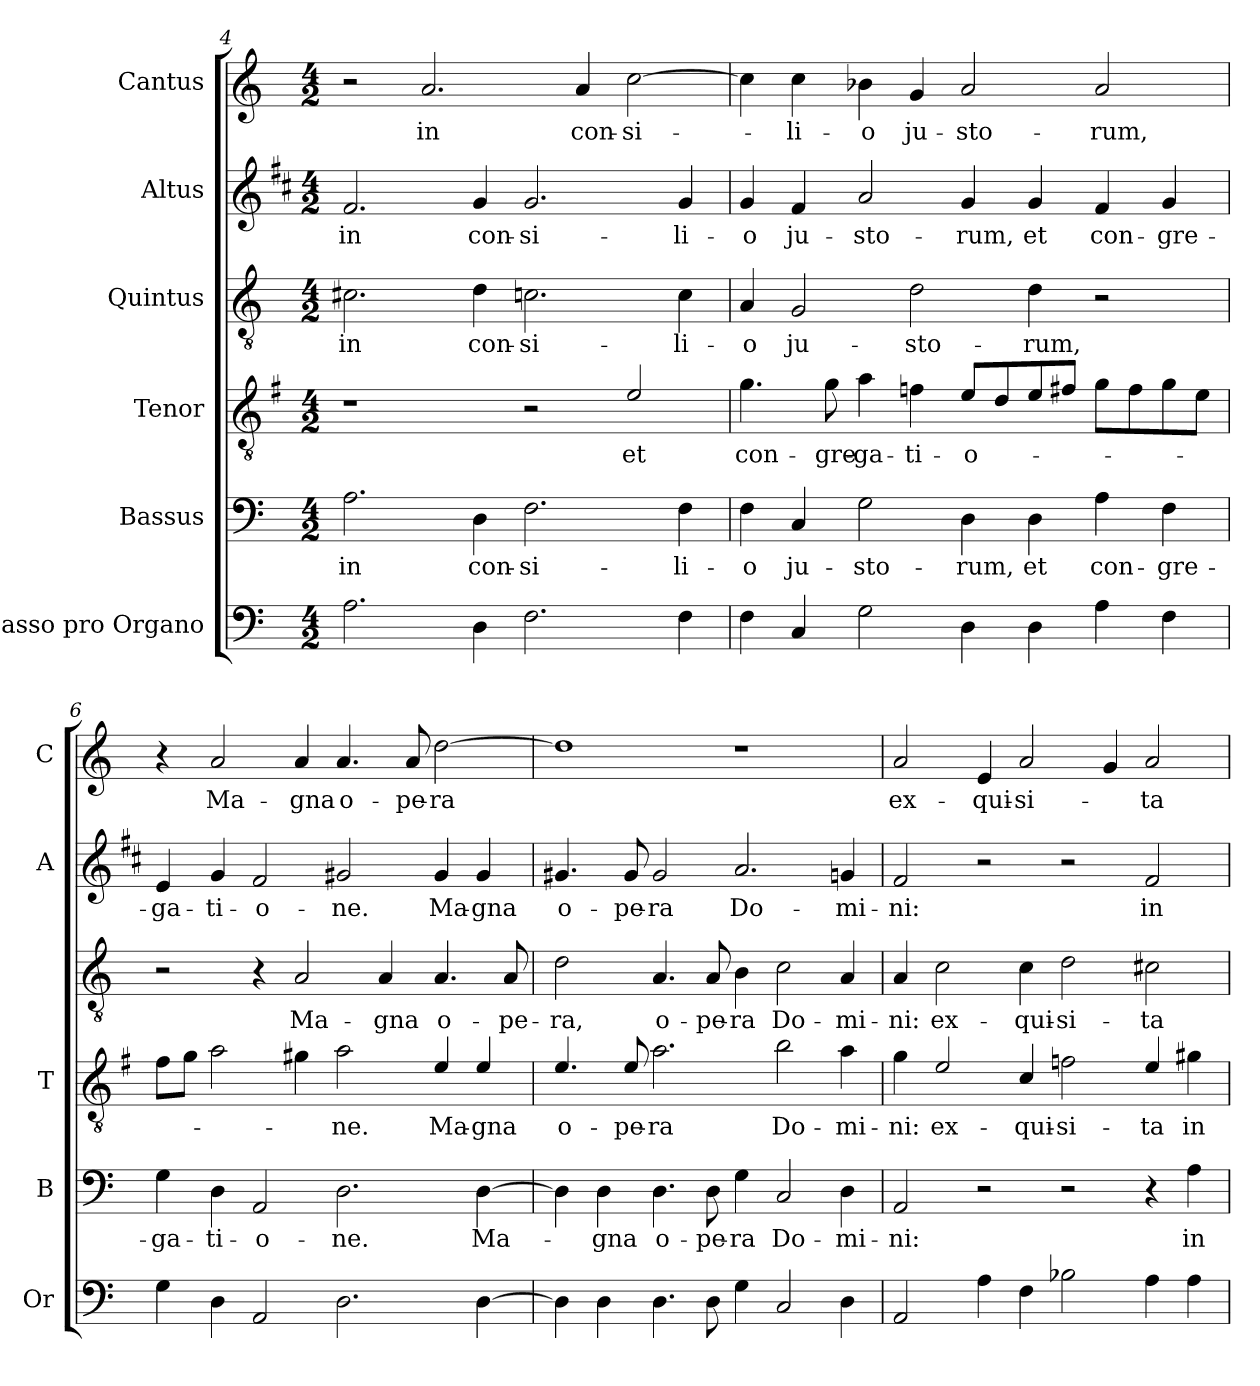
**kern	**kern	**text	**kern	**text	**kern	**text	**kern	**text	**kern	**text
*part6	*part5	*part5	*part4	*part4	*part3	*part3	*part2	*part2	*part1	*part1
*staff6	*staff5	*staff5	*staff4	*staff4	*staff3	*staff3	*staff2	*staff2	*staff1	*staff1
*I"Basso pro Organo	*I"Bassus	*	*I"Tenor	*	*I"Quintus	*	*I"Altus	*	*I"Cantus	*
*I'Or	*I'B	*	*I'T	*	*	*	*I'A	*	*I'C	*
!!LO:LB:g=z
*clefF4	*clefF4	*	*clefGv2	*	*clefGv2	*	*clefG2	*	*clefG2	*
*	*	*	*ITrd4c7	*	*	*	*ITrd1c2	*	*	*
*k[]	*k[]	*	*k[]	*	*k[]	*	*k[]	*	*k[]	*
*C:	*C:	*	*C:	*	*C:	*	*C:	*	*C:	*
*M4/2	*M4/2	*	*M4/2	*	*M4/2	*	*M4/2	*	*M4/2	*
=4	=4	=4	=4	=4	=4	=4	=4	=4	=4	=4
!	!	!LO:LY:b	!	!	!	!LO:LY:b	!	!LO:LY:b	!	!
2.A\	2.A\	in	1r	.	2.c#X\	in	2.e/	in	2r	.
!	!	!	!	!	!	!	!	!	!	!LO:LY:b
.	.	.	.	.	.	.	.	.	2.a/	in
!	!	!LO:LY:b	!	!	!	!LO:LY:b	!	!LO:LY:b	!	!
4D\	4D\	con-	.	.	4d\	con-	4f/	con-	.	.
!	!	!LO:LY:b	!	!	!	!LO:LY:b	!	!LO:LY:b	!	!
2.F\	2.F\	-si-	2r	.	2.cn\	-si-	2.f/	-si-	.	.
!	!	!	!	!	!	!	!	!	!	!LO:LY:b
.	.	.	.	.	.	.	.	.	4a/	con-
!	!	!	!	!LO:LY:b	!	!	!	!	!	!LO:LY:b
.	.	.	2A/	et	.	.	.	.	[2cc\	-si-
!	!	!LO:LY:b	!	!	!	!LO:LY:b	!	!LO:LY:b	!	!
4F\	4F\	-li-	.	.	4c\	-li-	4f/	-li-	.	.
=5	=5	=5	=5	=5	=5	=5	=5	=5	=5	=5
!	!	!LO:LY:b	!	!LO:LY:b	!	!LO:LY:b	!	!LO:LY:b	!	!
4F\	4F\	-o	4.c\	con-	4A/	-o	4f/	-o	4cc\]	.
!	!	!LO:LY:b	!	!	!	!LO:LY:b	!	!LO:LY:b	!	!LO:LY:b
4C/	4C/	ju-	.	.	2G/	ju-	4e/	ju-	4cc\	-li-
!	!	!	!	!LO:LY:b	!	!	!	!	!	!
.	.	.	8c\	-gre-	.	.	.	.	.	.
!	!	!LO:LY:b	!	!LO:LY:b	!	!	!	!LO:LY:b	!	!LO:LY:b
2G\	2G\	-sto-	4d\	-ga-	.	.	2g/	-sto-	4b-X\	-o
!	!	!	!	!LO:LY:b	!	!LO:LY:b	!	!	!	!LO:LY:b
.	.	.	4B-X\	-ti-	2d\	-sto-	.	.	4g/	ju-
!	!	!LO:LY:b	!	!LO:LY:b	!	!	!	!LO:LY:b	!	!LO:LY:b
4D\	4D\	-rum,	8A/L	-o-	.	.	4f/	-rum,	2a/	-sto-
.	.	.	8G/	.	.	.	.	.	.	.
!	!	!LO:LY:b	!	!	!	!LO:LY:b	!	!LO:LY:b	!	!
4D\	4D\	et	8A/	.	4d\	-rum,	4f/	et	.	.
.	.	.	8Bn/J	.	.	.	.	.	.	.
!	!	!LO:LY:b	!	!	!	!	!	!LO:LY:b	!	!LO:LY:b
4A\	4A\	con-	8c\L	.	2r	.	4e/	con-	2a/	-rum,
.	.	.	8B\	.	.	.	.	.	.	.
!	!	!LO:LY:b	!	!	!	!	!	!LO:LY:b	!	!
4F\	4F\	-gre-	8c\	.	.	.	4f/	-gre-	.	.
.	.	.	8A\J	.	.	.	.	.	.	.
=6	=6	=6	=6	=6	=6	=6	=6	=6	=6	=6
!	!	!LO:LY:b	!	!	!	!	!	!LO:LY:b	!	!
4G\	4G\	-ga-	8B\L	.	2r	.	4d/	-ga-	4r	.
.	.	.	8c\J	.	.	.	.	.	.	.
!	!	!LO:LY:b	!	!	!	!	!	!LO:LY:b	!	!LO:LY:b
4D\	4D\	-ti-	2d\	.	.	.	4f/	-ti-	2a/	Ma-
!	!	!LO:LY:b	!	!	!	!	!	!LO:LY:b	!	!
2AA/	2AA/	-o-	.	.	4r	.	2e/	-o-	.	.
!	!	!	!	!	!	!LO:LY:b	!	!	!	!LO:LY:b
.	.	.	4c#X\	.	2A/	Ma-	.	.	4a/	-gna
!	!	!LO:LY:b	!	!LO:LY:b	!	!	!	!LO:LY:b	!	!LO:LY:b
2.D\	2.D\	-ne.	2d\	-ne.	.	.	2f#X/	-ne.	4.a/	o-
!	!	!	!	!	!	!LO:LY:b	!	!	!	!
.	.	.	.	.	4A/	-gna	.	.	.	.
!	!	!	!	!	!	!	!	!	!	!LO:LY:b
.	.	.	.	.	.	.	.	.	8a/	-pe-
!	!	!	!	!LO:LY:b	!	!LO:LY:b	!	!LO:LY:b	!	!LO:LY:b
.	.	.	4A/	Ma-	4.A/	o-	4f#/	Ma-	[2dd\	-ra
!	!	!LO:LY:b	!	!LO:LY:b	!	!	!	!LO:LY:b	!	!
[4D\	[4D\	Ma-	4A/	-gna	.	.	4f#/	-gna	.	.
!	!	!	!	!	!	!LO:LY:b	!	!	!	!
.	.	.	.	.	8A/	-pe-	.	.	.	.
=7	=7	=7	=7	=7	=7	=7	=7	=7	=7	=7
!	!	!	!	!LO:LY:b	!	!LO:LY:b	!	!LO:LY:b	!	!
4D\]	4D\]	.	4.A/	o-	2d\	-ra,	4.f#X/	o-	1dd]	.
!	!	!LO:LY:b	!	!	!	!	!	!	!	!
4D\	4D\	-gna	.	.	.	.	.	.	.	.
!	!	!	!	!LO:LY:b	!	!	!	!LO:LY:b	!	!
.	.	.	8A/	-pe-	.	.	8f#/	-pe-	.	.
!	!	!LO:LY:b	!	!LO:LY:b	!	!LO:LY:b	!	!LO:LY:b	!	!
4.D\	4.D\	o-	2.d\	-ra	4.A/	o-	2f#/	-ra	.	.
!	!	!LO:LY:b	!	!	!	!LO:LY:b	!	!	!	!
8D\	8D\	-pe-	.	.	8A/	-pe-	.	.	.	.
!	!	!LO:LY:b	!	!	!	!LO:LY:b	!	!LO:LY:b	!	!
4G\	4G\	-ra	.	.	4B\	-ra	2.g/	Do-	1r	.
!	!	!LO:LY:b	!	!LO:LY:b	!	!LO:LY:b	!	!	!	!
2C/	2C/	Do-	2e\	Do-	2c\	Do-	.	.	.	.
!	!	!LO:LY:b	!	!LO:LY:b	!	!LO:LY:b	!	!LO:LY:b	!	!
4D\	4D\	-mi-	4d\	-mi-	4A/	-mi-	4fn/	-mi-	.	.
!!LO:PB:g=z
=8	=8	=8	=8	=8	=8	=8	=8	=8	=8	=8
!	!	!LO:LY:b	!	!LO:LY:b	!	!LO:LY:b	!	!LO:LY:b	!	!LO:LY:b
2AA/	2AA/	-ni:	4c\	-ni:	4A/	-ni:	2e/	-ni:	2a/	ex-
!	!	!	!	!LO:LY:b	!	!LO:LY:b	!	!	!	!
.	.	.	2A/	ex-	2c\	ex-	.	.	.	.
!	!	!	!	!	!	!	!	!	!	!LO:LY:b
4A\	2r	.	.	.	.	.	2r	.	4e/	-qui-
!	!	!	!	!LO:LY:b	!	!LO:LY:b	!	!	!	!LO:LY:b
4F\	.	.	4F/	-qui-	4c\	-qui-	.	.	2a/	-si-
!	!	!	!	!LO:LY:b	!	!LO:LY:b	!	!	!	!
2B-X\	2r	.	2B-X\	-si-	2d\	-si-	2r	.	.	.
.	.	.	.	.	.	.	.	.	4g/	.
!	!	!	!	!LO:LY:b	!	!LO:LY:b	!	!LO:LY:b	!	!LO:LY:b
4A\	4r	.	4A/	-ta	2c#X\	-ta	2e/	in	2a/	-ta
!	!	!LO:LY:b	!	!LO:LY:b	!	!	!	!	!	!
4A\	4A\	in	4c#X\	in	.	.	.	.	.	.
=	=	=	=	=	=	=	=	=	=	=
*-	*-	*-	*-	*-	*-	*-	*-	*-	*-	*-
